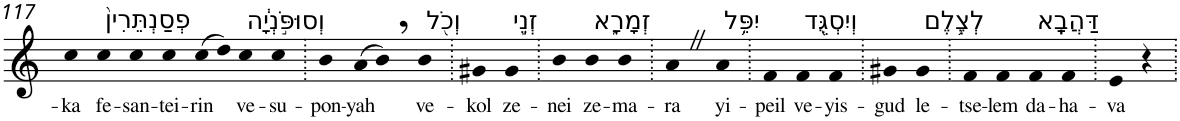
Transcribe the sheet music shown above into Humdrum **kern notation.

**kern	**text
*part1	*part1
*staff1	*staff1
*I"Piano	*
*I'Pno	*
!!LO:PB:g=z
*clefG2	*
*k[]	*
=117	=117
!	!LO:LY:b
4cc	-ka
!LO:TX:a:t=פְסַנְתֵּרִין֙	!
!	!LO:LY:b
4cc	fe-
!	!LO:LY:b
4cc	-san-
!	!LO:LY:b
4cc	-tei-
!	!LO:LY:b
(>8cc	-rin
8dd)	.
!LO:TX:a:t=וְסוּפֹּ֣נְיָ֔ה	!
!	!LO:LY:b
4cc	ve-
!	!LO:LY:b
4cc	-su-
=118.	=118.
!	!LO:LY:b
4b	-pon-
!	!LO:LY:b
(>8a	-yah
8b,)	.
!LO:TX:a:t=וְכֹ֖ל	!
!	!LO:LY:b
4b	ve-
=119.	=119.
!	!LO:LY:b
4g#X	-kol
!LO:TX:a:t=זְנֵ֣י	!
!	!LO:LY:b
4g#	ze-
=120.	=120.
!	!LO:LY:b
4b	-nei
!LO:TX:a:t=זְמָרָ֑א	!
!	!LO:LY:b
4b	ze-
!	!LO:LY:b
4b	-ma-
=121.	=121.
!	!LO:LY:b
4aZ	-ra
!LO:TX:a:t=יִפֵּ֥ל	!
!	!LO:LY:b
4a	yi-
=122.	=122.
!	!LO:LY:b
4f	-peil
!LO:TX:a:t=וְיִסְגֻּ֖ד	!
!	!LO:LY:b
4f	ve-
!	!LO:LY:b
4f	-yis-
=123.	=123.
!	!LO:LY:b
4g#X	-gud
!LO:TX:a:t=לְצֶ֥לֶם	!
!	!LO:LY:b
4g#	le-
=124.	=124.
!	!LO:LY:b
4f	-tse-
!	!LO:LY:b
4f	-lem
!LO:TX:a:t=דַּהֲבָֽא	!
!	!LO:LY:b
4f	da-
!	!LO:LY:b
4f	-ha-
=125.	=125.
!	!LO:LY:b
4e	-va
4r	.
=.	=.
*-	*-
